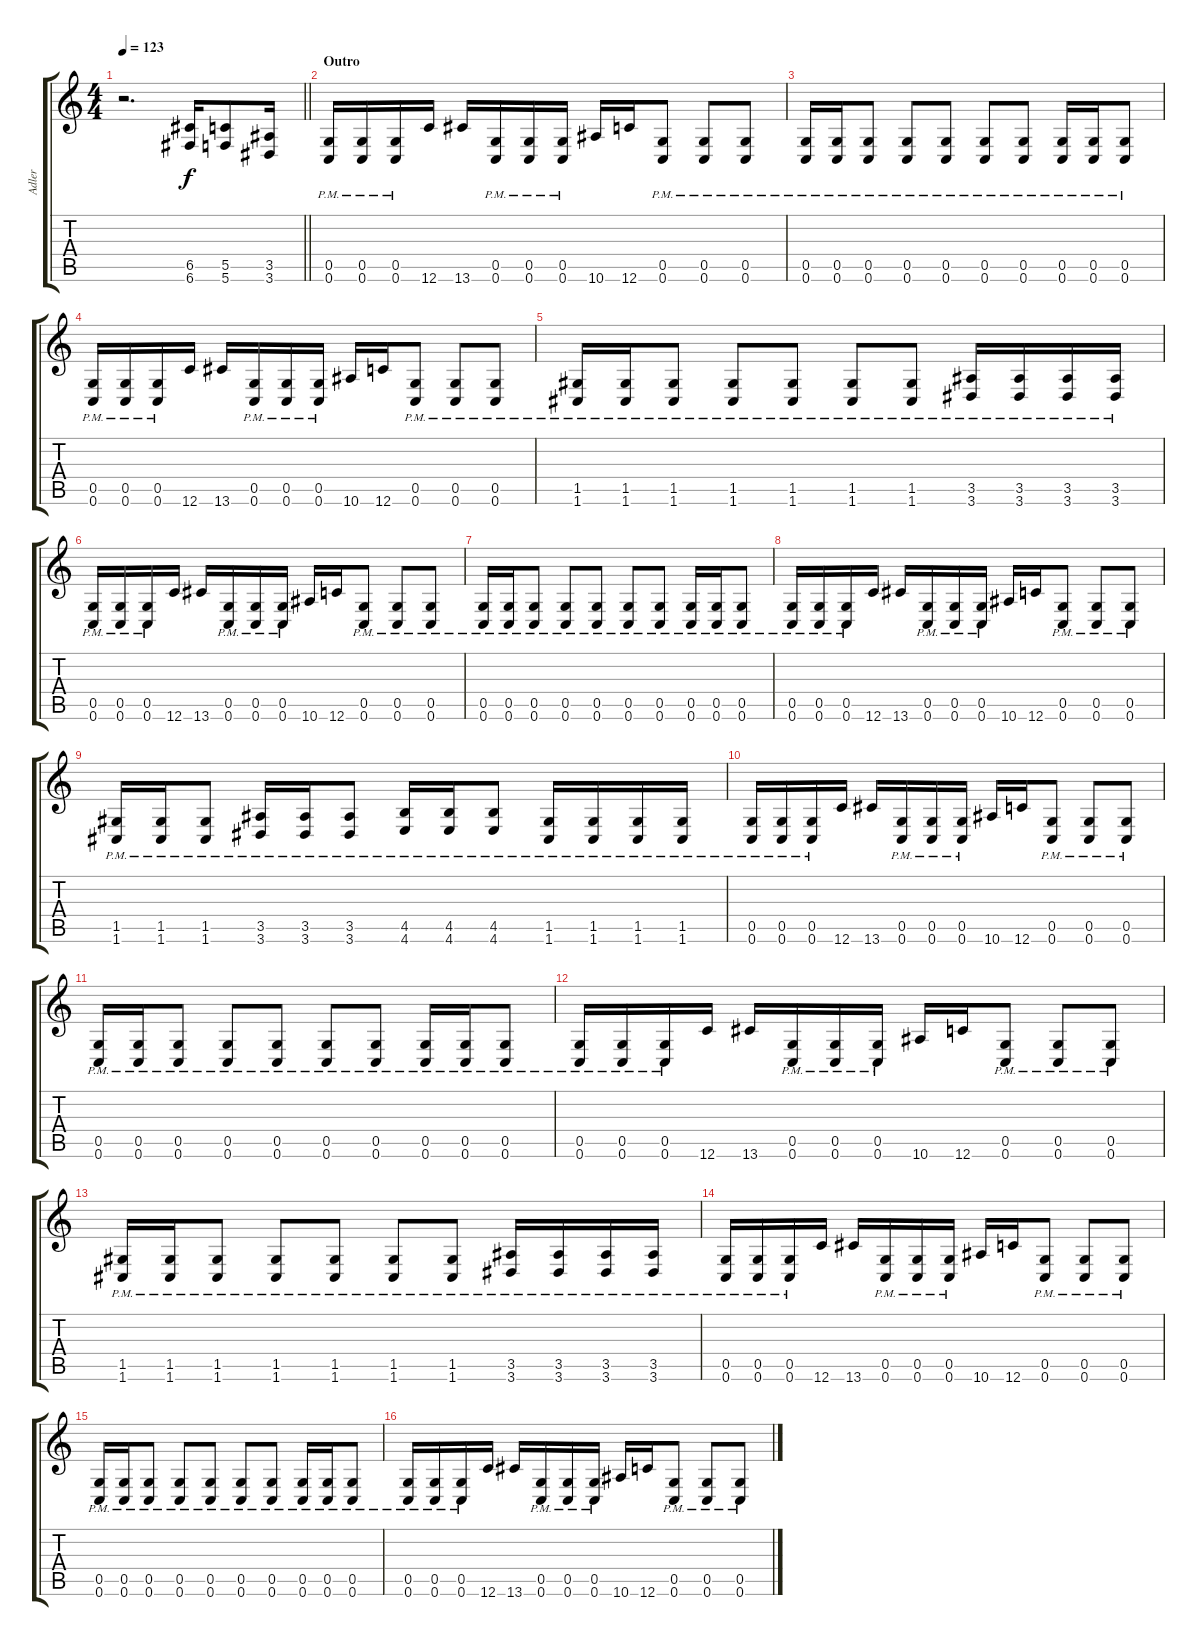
\track ("Adler" "Adler") {instrument distortionguitar}
\staff {score tabs}
\tuning (D4 A3 F3 C3 G2 C2) {hide}
\ts (4 4)
\tempo 123
\clef g2
\barLineRight lightlight
\ks c
r.2{d dy f} (6.5 6.6).16 (5.5 5.6).8 (3.5 3.6).16 |
\section ("" "Outro")
(0.5{pm} 0.6{pm}).16 (0.5{pm} 0.6{pm}).16 (0.5{pm} 0.6{pm}).16 12.6.16 13.6.16 (0.5{pm} 0.6{pm}).16 (0.5{pm} 0.6{pm}).16 (0.5{pm} 0.6{pm}).16 10.6.16 12.6.16 (0.5{pm} 0.6{pm}).8 (0.5{pm} 0.6{pm}).8 (0.5{pm} 0.6{pm}).8 |
(0.5{pm} 0.6{pm}).16 (0.5{pm} 0.6{pm}).16 (0.5{pm} 0.6{pm}).8 (0.5{pm} 0.6{pm}).8 (0.5{pm} 0.6{pm}).8 (0.5{pm} 0.6{pm}).8 (0.5{pm} 0.6{pm}).8 (0.5{pm} 0.6{pm}).16 (0.5{pm} 0.6{pm}).16 (0.5{pm} 0.6{pm}).8 |
(0.5{pm} 0.6{pm}).16 (0.5{pm} 0.6{pm}).16 (0.5{pm} 0.6{pm}).16 12.6.16 13.6.16 (0.5{pm} 0.6{pm}).16 (0.5{pm} 0.6{pm}).16 (0.5{pm} 0.6{pm}).16 10.6.16 12.6.16 (0.5{pm} 0.6{pm}).8 (0.5{pm} 0.6{pm}).8 (0.5{pm} 0.6{pm}).8 |
(1.5{pm} 1.6{pm}).16 (1.5{pm} 1.6{pm}).16 (1.5{pm} 1.6{pm}).8 (1.5{pm} 1.6{pm}).8 (1.5{pm} 1.6{pm}).8 (1.5{pm} 1.6{pm}).8 (1.5{pm} 1.6{pm}).8 (3.5{pm} 3.6{pm}).16 (3.5{pm} 3.6{pm}).16 (3.5{pm} 3.6{pm}).16 (3.5{pm} 3.6{pm}).16 |
(0.5{pm} 0.6{pm}).16 (0.5{pm} 0.6{pm}).16 (0.5{pm} 0.6{pm}).16 12.6.16 13.6.16 (0.5{pm} 0.6{pm}).16 (0.5{pm} 0.6{pm}).16 (0.5{pm} 0.6{pm}).16 10.6.16 12.6.16 (0.5{pm} 0.6{pm}).8 (0.5{pm} 0.6{pm}).8 (0.5{pm} 0.6{pm}).8 |
(0.5{pm} 0.6{pm}).16 (0.5{pm} 0.6{pm}).16 (0.5{pm} 0.6{pm}).8 (0.5{pm} 0.6{pm}).8 (0.5{pm} 0.6{pm}).8 (0.5{pm} 0.6{pm}).8 (0.5{pm} 0.6{pm}).8 (0.5{pm} 0.6{pm}).16 (0.5{pm} 0.6{pm}).16 (0.5{pm} 0.6{pm}).8 |
(0.5{pm} 0.6{pm}).16 (0.5{pm} 0.6{pm}).16 (0.5{pm} 0.6{pm}).16 12.6.16 13.6.16 (0.5{pm} 0.6{pm}).16 (0.5{pm} 0.6{pm}).16 (0.5{pm} 0.6{pm}).16 10.6.16 12.6.16 (0.5{pm} 0.6{pm}).8 (0.5{pm} 0.6{pm}).8 (0.5{pm} 0.6{pm}).8 |
(1.5{pm} 1.6{pm}).16 (1.5{pm} 1.6{pm}).16 (1.5{pm} 1.6{pm}).8 (3.5{pm} 3.6{pm}).16 (3.5{pm} 3.6{pm}).16 (3.5{pm} 3.6{pm}).8 (4.5{pm} 4.6{pm}).16 (4.5{pm} 4.6{pm}).16 (4.5{pm} 4.6{pm}).8 (1.5{pm} 1.6{pm}).16 (1.5{pm} 1.6{pm}).16 (1.5{pm} 1.6{pm}).16 (1.5{pm} 1.6{pm}).16 |
(0.5{pm} 0.6{pm}).16 (0.5{pm} 0.6{pm}).16 (0.5{pm} 0.6{pm}).16 12.6.16 13.6.16 (0.5{pm} 0.6{pm}).16 (0.5{pm} 0.6{pm}).16 (0.5{pm} 0.6{pm}).16 10.6.16 12.6.16 (0.5{pm} 0.6{pm}).8 (0.5{pm} 0.6{pm}).8 (0.5{pm} 0.6{pm}).8 |
(0.5{pm} 0.6{pm}).16 (0.5{pm} 0.6{pm}).16 (0.5{pm} 0.6{pm}).8 (0.5{pm} 0.6{pm}).8 (0.5{pm} 0.6{pm}).8 (0.5{pm} 0.6{pm}).8 (0.5{pm} 0.6{pm}).8 (0.5{pm} 0.6{pm}).16 (0.5{pm} 0.6{pm}).16 (0.5{pm} 0.6{pm}).8 |
(0.5{pm} 0.6{pm}).16 (0.5{pm} 0.6{pm}).16 (0.5{pm} 0.6{pm}).16 12.6.16 13.6.16 (0.5{pm} 0.6{pm}).16 (0.5{pm} 0.6{pm}).16 (0.5{pm} 0.6{pm}).16 10.6.16 12.6.16 (0.5{pm} 0.6{pm}).8 (0.5{pm} 0.6{pm}).8 (0.5{pm} 0.6{pm}).8 |
(1.5{pm} 1.6{pm}).16 (1.5{pm} 1.6{pm}).16 (1.5{pm} 1.6{pm}).8 (1.5{pm} 1.6{pm}).8 (1.5{pm} 1.6{pm}).8 (1.5{pm} 1.6{pm}).8 (1.5{pm} 1.6{pm}).8 (3.5{pm} 3.6{pm}).16 (3.5{pm} 3.6{pm}).16 (3.5{pm} 3.6{pm}).16 (3.5{pm} 3.6{pm}).16 |
(0.5{pm} 0.6{pm}).16 (0.5{pm} 0.6{pm}).16 (0.5{pm} 0.6{pm}).16 12.6.16 13.6.16 (0.5{pm} 0.6{pm}).16 (0.5{pm} 0.6{pm}).16 (0.5{pm} 0.6{pm}).16 10.6.16 12.6.16 (0.5{pm} 0.6{pm}).8 (0.5{pm} 0.6{pm}).8 (0.5{pm} 0.6{pm}).8 |
(0.5{pm} 0.6{pm}).16 (0.5{pm} 0.6{pm}).16 (0.5{pm} 0.6{pm}).8 (0.5{pm} 0.6{pm}).8 (0.5{pm} 0.6{pm}).8 (0.5{pm} 0.6{pm}).8 (0.5{pm} 0.6{pm}).8 (0.5{pm} 0.6{pm}).16 (0.5{pm} 0.6{pm}).16 (0.5{pm} 0.6{pm}).8 |
(0.5{pm} 0.6{pm}).16 (0.5{pm} 0.6{pm}).16 (0.5{pm} 0.6{pm}).16 12.6.16 13.6.16 (0.5{pm} 0.6{pm}).16 (0.5{pm} 0.6{pm}).16 (0.5{pm} 0.6{pm}).16 10.6.16 12.6.16 (0.5{pm} 0.6{pm}).8 (0.5{pm} 0.6{pm}).8 (0.5{pm} 0.6{pm}).8
